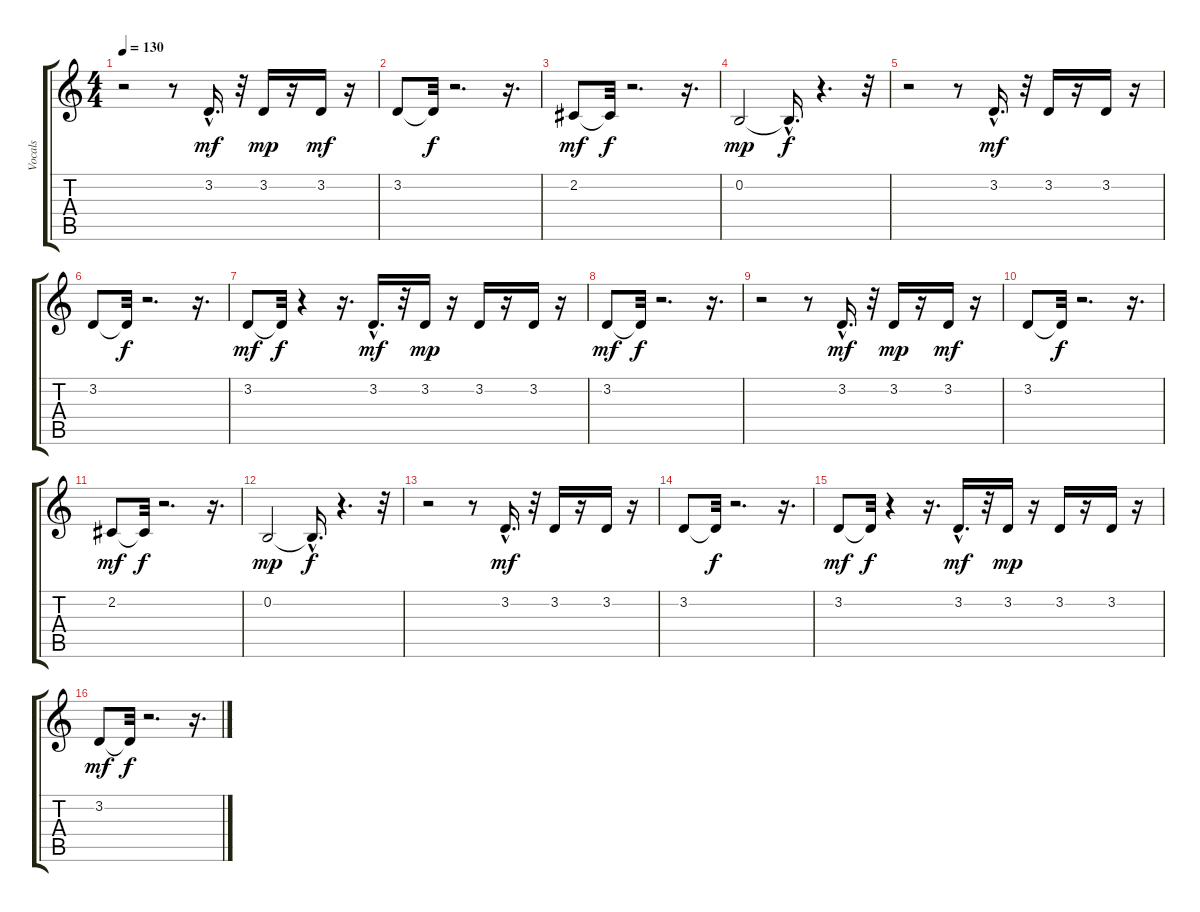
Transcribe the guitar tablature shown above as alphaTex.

\track ("Vocals" "Vocals") {instrument tangoaccordion}
\staff {score tabs}
\tuning (E4 B3 G3 D3 A2 E2) {hide}
\ts (4 4)
\tempo 130
\clef g2
\ks c
r.2{dy f} r.8 3.2{hac}.16{d dy mf} r.32 3.2.16{dy mp} r.16 3.2.16{dy mf} r.16 |
3.2.8 3.2{t}.32{dy f} r.2{d} r.16{d} |
2.2.8{dy mf} 2.2{t}.32{dy f} r.2{d} r.16{d} |
0.2.2{dy mp} 0.2{hac t}.16{d dy f} r.4{d} r.32 |
r.2 r.8 3.2{hac}.16{d dy mf} r.32 3.2.16 r.16 3.2.16 r.16 |
3.2.8 3.2{t}.32{dy f} r.2{d} r.16{d} |
3.2.8{dy mf} 3.2{t}.32{dy f} r.4 r.16{d} 3.2{hac}.16{d dy mf} r.32 3.2.16{dy mp} r.16 3.2.16 r.16 3.2.16 r.16 |
3.2.8{dy mf} 3.2{t}.32{dy f} r.2{d} r.16{d} |
r.2 r.8 3.2{hac}.16{d dy mf} r.32 3.2.16{dy mp} r.16 3.2.16{dy mf} r.16 |
3.2.8 3.2{t}.32{dy f} r.2{d} r.16{d} |
2.2.8{dy mf} 2.2{t}.32{dy f} r.2{d} r.16{d} |
0.2.2{dy mp} 0.2{hac t}.16{d dy f} r.4{d} r.32 |
r.2 r.8 3.2{hac}.16{d dy mf} r.32 3.2.16 r.16 3.2.16 r.16 |
3.2.8 3.2{t}.32{dy f} r.2{d} r.16{d} |
3.2.8{dy mf} 3.2{t}.32{dy f} r.4 r.16{d} 3.2{hac}.16{d dy mf} r.32 3.2.16{dy mp} r.16 3.2.16 r.16 3.2.16 r.16 |
3.2.8{dy mf} 3.2{t}.32{dy f} r.2{d} r.16{d}
